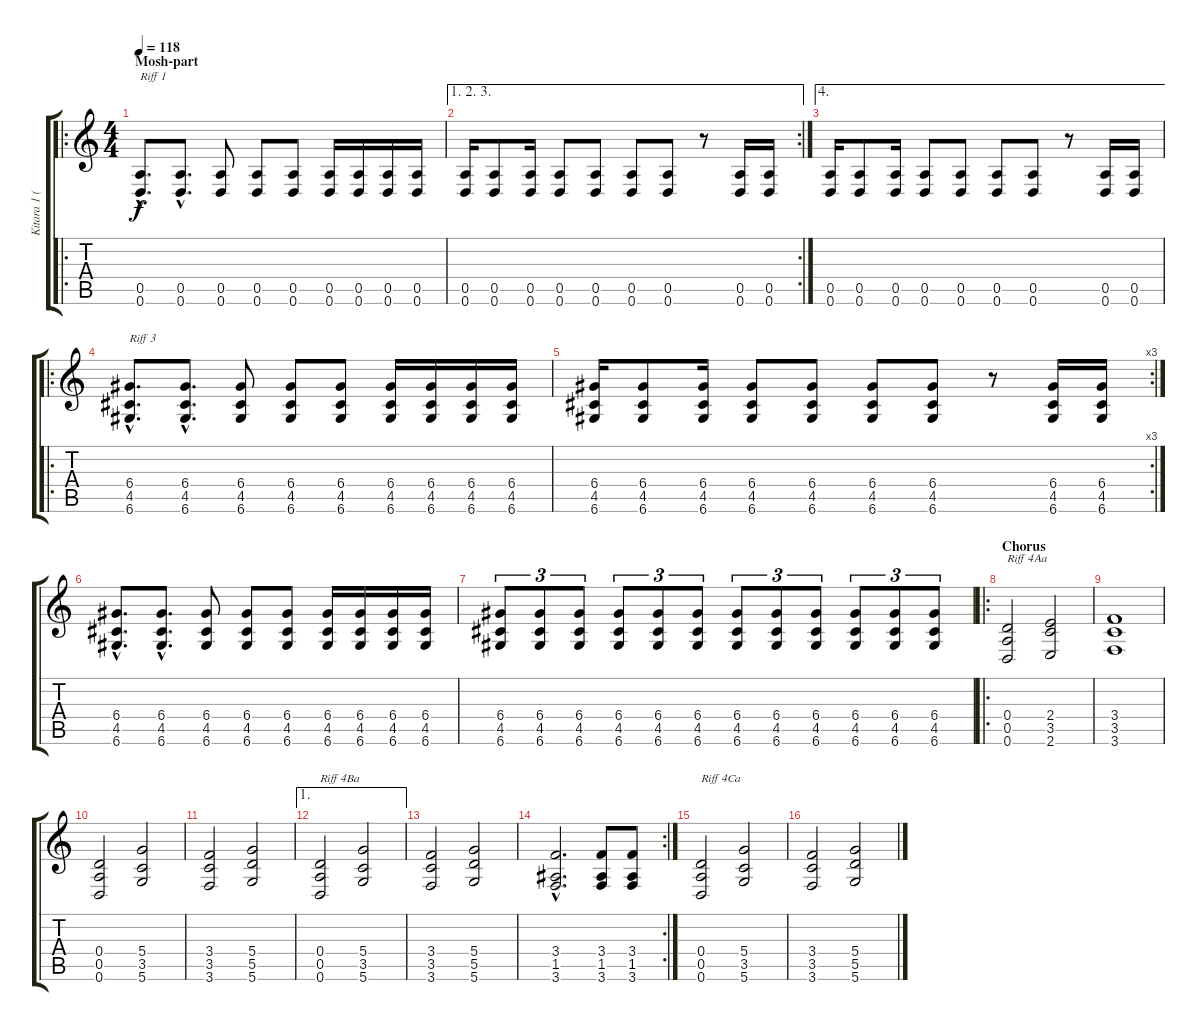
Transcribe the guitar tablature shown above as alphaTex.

\track ("Kitara 1 (Kuisma)" "Kitara 1 (") {instrument distortionguitar}
\staff {score tabs}
\tuning (E4 B3 G3 D3 A2 D2) {hide}
\ro
\ts (4 4)
\section ("" "Mosh-part")
\tempo 118
\clef g2
\ks c
(0.5{hac} 0.6{hac}).8{d txt "Riff 1" dy f} (0.5{hac} 0.6{hac}).8{d} (0.5 0.6).8 (0.5 0.6).8 (0.5 0.6).8 (0.5 0.6).16 (0.5 0.6).16 (0.5 0.6).16 (0.5 0.6).16 |
\ae (1 2 3)
\rc 2
(0.5 0.6).16 (0.5 0.6).8 (0.5 0.6).16 (0.5 0.6).8 (0.5 0.6).8 (0.5 0.6).8 (0.5 0.6).8 r.8 (0.5 0.6).16 (0.5 0.6).16 |
\ae 4
(0.5 0.6).16 (0.5 0.6).8 (0.5 0.6).16 (0.5 0.6).8 (0.5 0.6).8 (0.5 0.6).8 (0.5 0.6).8 r.8 (0.5 0.6).16 (0.5 0.6).16 |
\ro
(6.4{hac} 4.5{hac} 6.6{hac}).8{d txt "Riff 3"} (6.4{hac} 4.5{hac} 6.6{hac}).8{d} (6.4 4.5 6.6).8 (6.4 4.5 6.6).8 (6.4 4.5 6.6).8 (6.4 4.5 6.6).16 (6.4 4.5 6.6).16 (6.4 4.5 6.6).16 (6.4 4.5 6.6).16 |
\rc 3
(6.4 4.5 6.6).16 (6.4 4.5 6.6).8 (6.4 4.5 6.6).16 (6.4 4.5 6.6).8 (6.4 4.5 6.6).8 (6.4 4.5 6.6).8 (6.4 4.5 6.6).8 r.8 (6.4 4.5 6.6).16 (6.4 4.5 6.6).16 |
(6.4{hac} 4.5{hac} 6.6{hac}).8{d} (6.4{hac} 4.5{hac} 6.6{hac}).8{d} (6.4 4.5 6.6).8 (6.4 4.5 6.6).8 (6.4 4.5 6.6).8 (6.4 4.5 6.6).16 (6.4 4.5 6.6).16 (6.4 4.5 6.6).16 (6.4 4.5 6.6).16 |
(6.4 4.5 6.6).8{tu (3 2)} (6.4 4.5 6.6).8{tu (3 2)} (6.4 4.5 6.6).8{tu (3 2)} (6.4 4.5 6.6).8{tu (3 2)} (6.4 4.5 6.6).8{tu (3 2)} (6.4 4.5 6.6).8{tu (3 2)} (6.4 4.5 6.6).8{tu (3 2)} (6.4 4.5 6.6).8{tu (3 2)} (6.4 4.5 6.6).8{tu (3 2)} (6.4 4.5 6.6).8{tu (3 2)} (6.4 4.5 6.6).8{tu (3 2)} (6.4 4.5 6.6).8{tu (3 2)} |
\ro
\section ("" "Chorus")
(0.4 0.5 0.6).2{txt "Riff 4Aa"} (2.4 3.5 2.6).2 |
(3.4 3.5 3.6).1 |
(0.4 0.5 0.6).2 (5.4 3.5 5.6).2 |
(3.4 3.5 3.6).2 (5.4 5.5 5.6).2 |
\ae 1
(0.4 0.5 0.6).2{txt "Riff 4Ba"} (5.4 3.5 5.6).2 |
(3.4 3.5 3.6).2 (5.4 5.5 5.6).2 |
\rc 2
(3.4{hac} 1.5{hac} 3.6{hac}).2{d} (3.4 1.5 3.6).8 (3.4 1.5 3.6).8 |
(0.4 0.5 0.6).2{txt "Riff 4Ca"} (5.4 3.5 5.6).2 |
(3.4 3.5 3.6).2 (5.4 5.5 5.6).2
